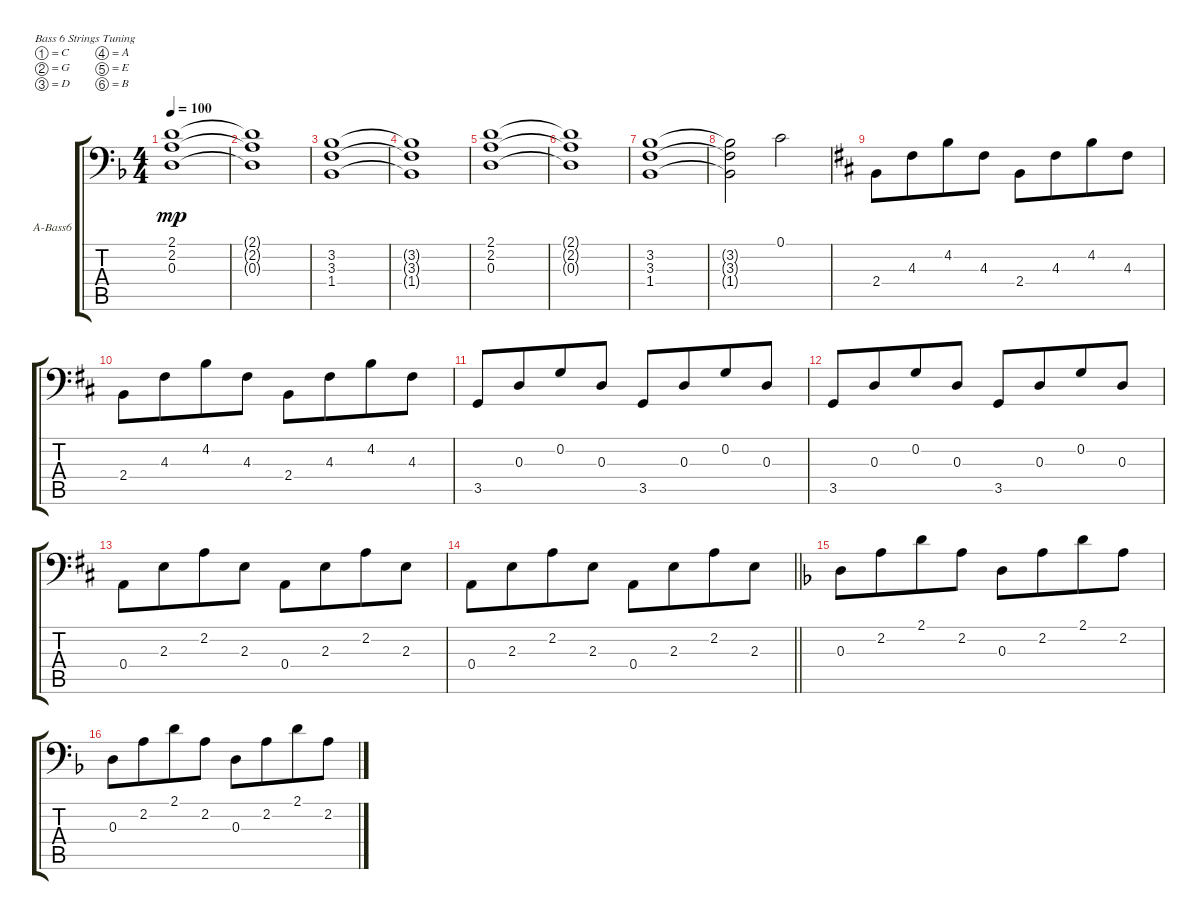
\defaultSystemsLayout 4
\bracketExtendMode groupsimilarinstruments
\firstSystemTrackNameOrientation horizontal
\otherSystemsTrackNameOrientation horizontal
\track ("Acoustic Bass" "A-Bass6") {instrument acousticbass}
\staff {score tabs}
\tuning (C3 G2 D2 A1 E1 B0)
\ts (4 4)
\tempo 100
\clef f4
\scale
0.51004
\ks f
(2.1 2.2 0.3).1{dy mp instrument acousticbass} |
\scale
0.24498 (2.1{t} 2.2{t} 0.3{t}).1 |
\scale
0.24498 (3.2 3.3 1.4).1 |
\scale
0.333333 (3.2{t} 3.3{t} 1.4{t}).1 |
\scale
0.333333 (2.1 2.2 0.3).1 |
\scale
0.333333 (2.1{t} 2.2{t} 0.3{t}).1 |
\scale
0.251029 (3.2 3.3 1.4).1 |
\scale
0.251029 (3.2{t} 3.3{t} 1.4{t}).2 0.1.2 |
\scale
0.497942
\ks d
2.4.8{beam merge} 4.3.8{beam merge} 4.2.8{beam merge} 4.3.8 2.4.8{beam merge} 4.3.8{beam merge} 4.2.8{beam merge} 4.3.8 |
\scale
0.333333 2.4.8{beam merge} 4.3.8{beam merge} 4.2.8{beam merge} 4.3.8 2.4.8{beam merge} 4.3.8{beam merge} 4.2.8{beam merge} 4.3.8 |
\scale
0.333333 3.5.8{beam merge} 0.3.8{beam merge} 0.2.8{beam merge} 0.3.8 3.5.8{beam merge} 0.3.8{beam merge} 0.2.8{beam merge} 0.3.8 |
\scale
0.333333 3.5.8{beam merge} 0.3.8{beam merge} 0.2.8{beam merge} 0.3.8 3.5.8{beam merge} 0.3.8{beam merge} 0.2.8{beam merge} 0.3.8 |
\scale
0.253112 0.4.8{beam merge} 2.3.8{beam merge} 2.2.8{beam merge} 2.3.8 0.4.8{beam merge} 2.3.8{beam merge} 2.2.8{beam merge} 2.3.8 |
\scale
0.253112
\barLineRight lightlight
0.4.8{beam merge} 2.3.8{beam merge} 2.2.8{beam merge} 2.3.8 0.4.8{beam merge} 2.3.8{beam merge} 2.2.8{beam merge} 2.3.8 |
\scale
0.493776
\ks f
0.3.8{beam merge} 2.2.8{beam merge} 2.1.8{beam merge} 2.2.8 0.3.8{beam merge} 2.2.8{beam merge} 2.1.8{beam merge} 2.2.8 |
\scale
0.333333 0.3.8{beam merge} 2.2.8{beam merge} 2.1.8{beam merge} 2.2.8 0.3.8{beam merge} 2.2.8{beam merge} 2.1.8 2.2.8
